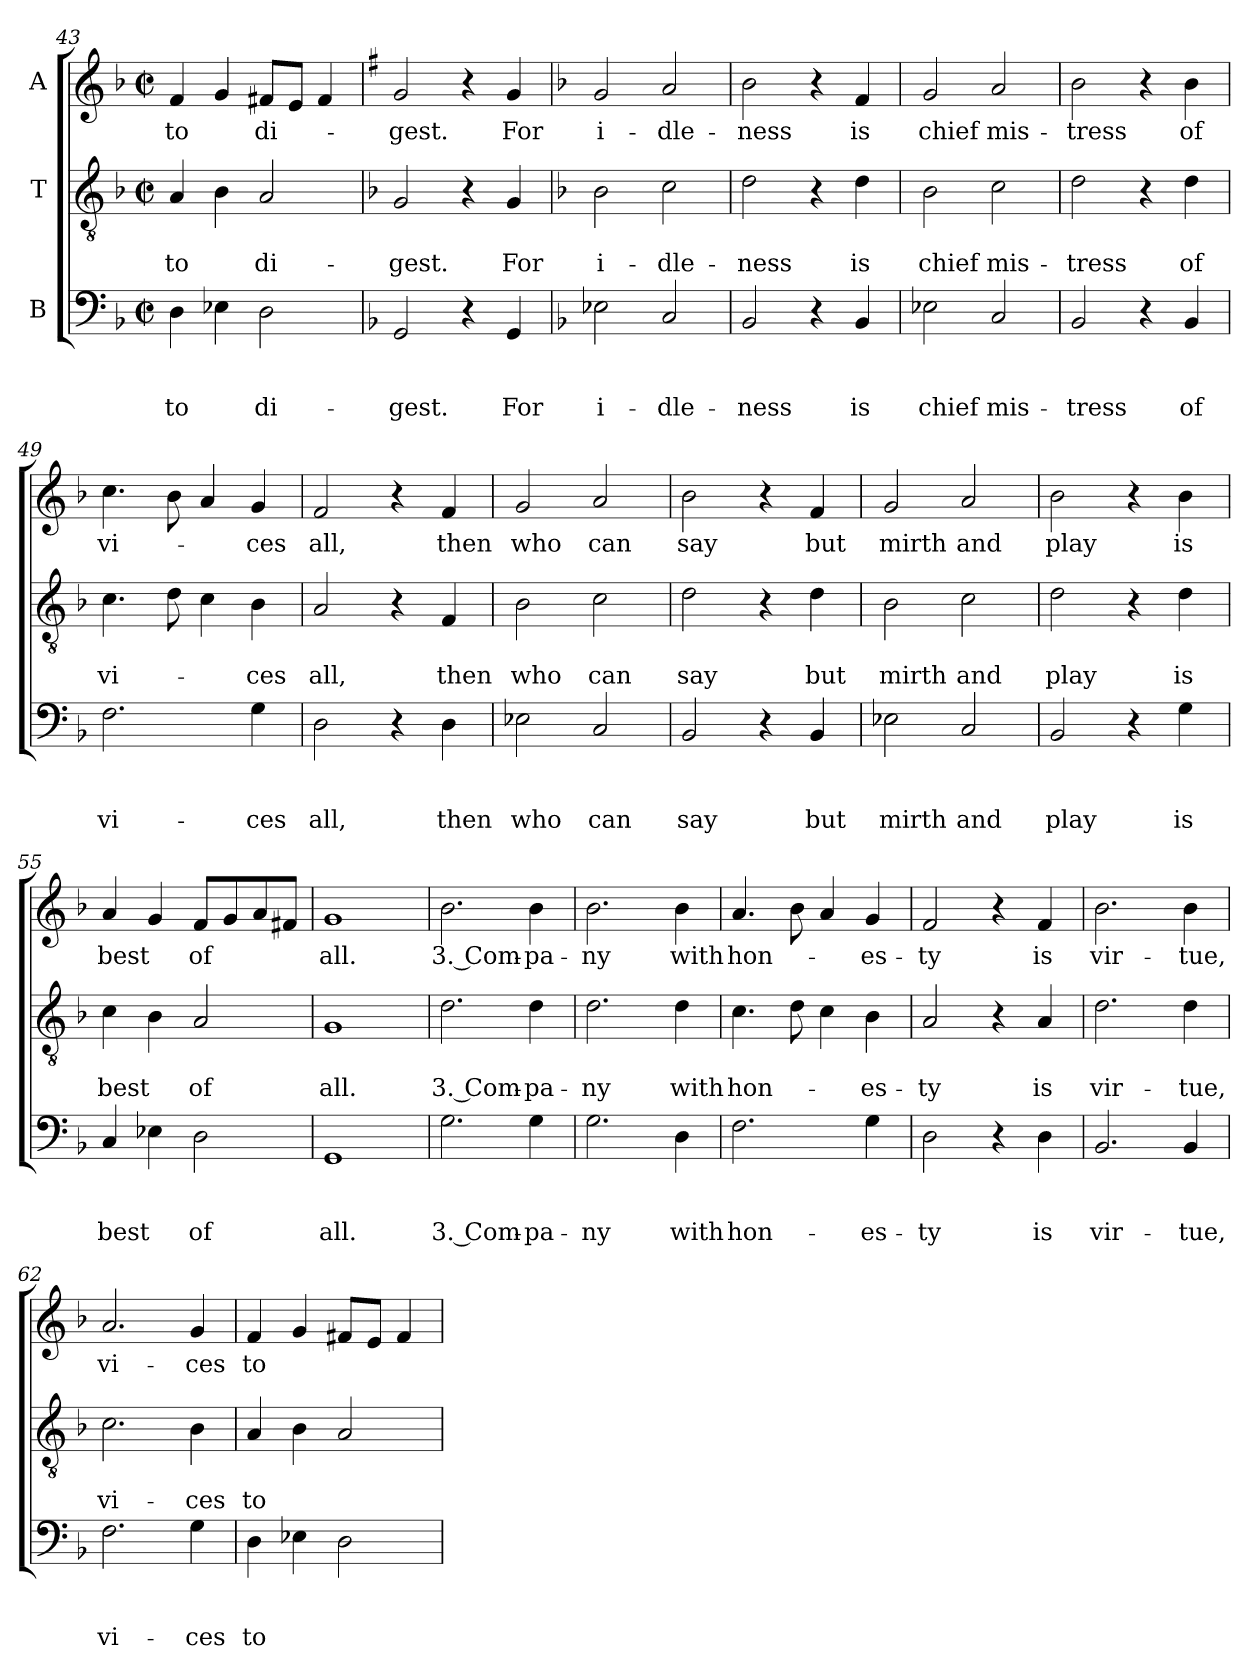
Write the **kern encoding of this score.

**kern	**text	**text	**text	**kern	**text	**text	**kern	**text
*part3	*part3	*part3	*part3	*part2	*part2	*part2	*part1	*part1
*staff3	*staff3	*staff3	*staff3	*staff2	*staff2	*staff2	*staff1	*staff1
*I"B	*	*	*	*I"T	*	*	*I"A	*
*clefF4	*	*	*	*clefGv2	*	*	*clefG2	*
*k[b-]	*	*	*	*k[b-]	*	*	*k[b-]	*
*F:	*	*	*	*F:	*	*	*F:	*
*M2/2	*	*	*	*M2/2	*	*	*M2/2	*
*met(c|)	*	*	*	*met(c|)	*	*	*met(c|)	*
=43	=43	=43	=43	=43	=43	=43	=43	=43
!	!	!	!LO:LY:b	!	!	!LO:LY:b	!	!LO:LY:b
4D\	.	.	to	4A/	.	to	4f/	to
4E-\	.	.	.	4B-\	.	.	4g/	.
!	!	!	!LO:LY:b	!	!	!LO:LY:b	!	!LO:LY:b
2D\	.	.	di-	2A/	.	di-	8f#/L	di-
.	.	.	.	.	.	.	8e/J	.
.	.	.	.	.	.	.	4f#/	.
=44	=44	=44	=44	=44	=44	=44	=44	=44
*	*	*	*	*	*	*	*k[f#]	*
*	*	*	*	*	*	*	*G:	*
!	!	!	!LO:LY:b	!	!	!LO:LY:b	!	!LO:LY:b
2GG/	.	.	-gest.	2G/	.	-gest.	2g/	-gest.
4r	.	.	.	4r	.	.	4r	.
!	!	!	!LO:LY:b	!	!	!LO:LY:b	!	!LO:LY:b
4GG/	.	.	For	4G/	.	For	4g/	For
!!LO:LB:g=z
=45	=45	=45	=45	=45	=45	=45	=45	=45
*	*	*	*	*	*	*	*k[b-]	*
*	*	*	*	*	*	*	*F:	*
!	!	!	!LO:LY:b	!	!	!LO:LY:b	!	!LO:LY:b
2E-X\	.	.	i-	2B-\	.	i-	2g/	i-
!	!	!	!LO:LY:b	!	!	!LO:LY:b	!	!LO:LY:b
2C/	.	.	-dle-	2c\	.	-dle-	2a/	-dle-
=46	=46	=46	=46	=46	=46	=46	=46	=46
!	!	!	!LO:LY:b	!	!	!LO:LY:b	!	!LO:LY:b
2BB-/	.	.	-ness	2d\	.	-ness	2b-\	-ness
4r	.	.	.	4r	.	.	4r	.
!	!	!	!LO:LY:b	!	!	!LO:LY:b	!	!LO:LY:b
4BB-/	.	.	is	4d\	.	is	4f/	is
=47	=47	=47	=47	=47	=47	=47	=47	=47
!	!	!	!LO:LY:b	!	!	!LO:LY:b	!	!LO:LY:b
2E-X\	.	.	chief	2B-\	.	chief	2g/	chief
!	!	!	!LO:LY:b	!	!	!LO:LY:b	!	!LO:LY:b
2C/	.	.	mis-	2c\	.	mis-	2a/	mis-
=48	=48	=48	=48	=48	=48	=48	=48	=48
!	!	!	!LO:LY:b	!	!	!LO:LY:b	!	!LO:LY:b
2BB-/	.	.	-tress	2d\	.	-tress	2b-\	-tress
4r	.	.	.	4r	.	.	4r	.
!	!	!	!LO:LY:b	!	!	!LO:LY:b	!	!LO:LY:b
4BB-/	.	.	of	4d\	.	of	4b-\	of
=49	=49	=49	=49	=49	=49	=49	=49	=49
!	!	!	!LO:LY:b	!	!	!LO:LY:b	!	!LO:LY:b
2.F\	.	.	vi-	4.c\	.	vi-	4.cc\	vi-
.	.	.	.	8d\	.	.	8b-\	.
.	.	.	.	4c\	.	.	4a/	.
!	!	!	!LO:LY:b	!	!	!LO:LY:b	!	!LO:LY:b
4G\	.	.	-ces	4B-\	.	-ces	4g/	-ces
=50	=50	=50	=50	=50	=50	=50	=50	=50
!	!	!	!LO:LY:b	!	!	!LO:LY:b	!	!LO:LY:b
2D\	.	.	all,	2A/	.	all,	2f/	all,
4r	.	.	.	4r	.	.	4r	.
!	!	!	!LO:LY:b	!	!	!LO:LY:b	!	!LO:LY:b
4D\	.	.	then	4F/	.	then	4f/	then
!!LO:LB:g=z
=51	=51	=51	=51	=51	=51	=51	=51	=51
!	!	!	!LO:LY:b	!	!	!LO:LY:b	!	!LO:LY:b
2E-\	.	.	who	2B-\	.	who	2g/	who
!	!	!	!LO:LY:b	!	!	!LO:LY:b	!	!LO:LY:b
2C/	.	.	can	2c\	.	can	2a/	can
=52	=52	=52	=52	=52	=52	=52	=52	=52
!	!	!	!LO:LY:b	!	!	!LO:LY:b	!	!LO:LY:b
2BB-/	.	.	say	2d\	.	say	2b-\	say
4r	.	.	.	4r	.	.	4r	.
!	!	!	!LO:LY:b	!	!	!LO:LY:b	!	!LO:LY:b
4BB-/	.	.	but	4d\	.	but	4f/	but
=53	=53	=53	=53	=53	=53	=53	=53	=53
!	!	!	!LO:LY:b	!	!	!LO:LY:b	!	!LO:LY:b
2E-\	.	.	mirth	2B-\	.	mirth	2g/	mirth
!	!	!	!LO:LY:b	!	!	!LO:LY:b	!	!LO:LY:b
2C/	.	.	and	2c\	.	and	2a/	and
=54	=54	=54	=54	=54	=54	=54	=54	=54
!	!	!	!LO:LY:b	!	!	!LO:LY:b	!	!LO:LY:b
2BB-/	.	.	play	2d\	.	play	2b-\	play
4r	.	.	.	4r	.	.	4r	.
!	!	!	!LO:LY:b	!	!	!LO:LY:b	!	!LO:LY:b
4G\	.	.	is	4d\	.	is	4b-\	is
=55	=55	=55	=55	=55	=55	=55	=55	=55
!	!	!	!LO:LY:b	!	!	!LO:LY:b	!	!LO:LY:b
4C/	.	.	best	4c\	.	best	4a/	best
4E-\	.	.	.	4B-\	.	.	4g/	.
!	!	!	!LO:LY:b	!	!	!LO:LY:b	!	!LO:LY:b
2D\	.	.	of	2A/	.	of	8f/L	of
.	.	.	.	.	.	.	8g/	.
.	.	.	.	.	.	.	8a/	.
.	.	.	.	.	.	.	8f#/J	.
=56	=56	=56	=56	=56	=56	=56	=56	=56
!	!	!	!LO:LY:b	!	!	!LO:LY:b	!	!LO:LY:b
1GG	.	.	all.	1G	.	all.	1g	all.
!!LO:PB:g=z
=57	=57	=57	=57	=57	=57	=57	=57	=57
!	!	!	!LO:LY:b:rj	!	!	!LO:LY:b:rj	!	!LO:LY:b:rj
2.G\	.	.	3. Com-	2.d\	.	3. Com-	2.b-\	3. Com-
!	!	!	!LO:LY:b	!	!	!LO:LY:b	!	!LO:LY:b
4G\	.	.	-pa-	4d\	.	-pa-	4b-\	-pa-
=58	=58	=58	=58	=58	=58	=58	=58	=58
!	!	!	!LO:LY:b	!	!	!LO:LY:b	!	!LO:LY:b
2.G\	.	.	-ny	2.d\	.	-ny	2.b-\	-ny
!	!	!	!LO:LY:b	!	!	!LO:LY:b	!	!LO:LY:b
4D\	.	.	with	4d\	.	with	4b-\	with
=59	=59	=59	=59	=59	=59	=59	=59	=59
!	!	!	!LO:LY:b	!	!	!LO:LY:b	!	!LO:LY:b
2.F\	.	.	hon-	4.c\	.	hon-	4.a/	hon-
.	.	.	.	8d\	.	.	8b-\	.
.	.	.	.	4c\	.	.	4a/	.
!	!	!	!LO:LY:b	!	!	!LO:LY:b	!	!LO:LY:b
4G\	.	.	-es-	4B-\	.	-es-	4g/	-es-
=60	=60	=60	=60	=60	=60	=60	=60	=60
!	!	!	!LO:LY:b	!	!	!LO:LY:b	!	!LO:LY:b
2D\	.	.	-ty	2A/	.	-ty	2f/	-ty
4r	.	.	.	4r	.	.	4r	.
!	!	!	!LO:LY:b	!	!	!LO:LY:b	!	!LO:LY:b
4D\	.	.	is	4A/	.	is	4f/	is
=61	=61	=61	=61	=61	=61	=61	=61	=61
!	!	!	!LO:LY:b	!	!	!LO:LY:b	!	!LO:LY:b
2.BB-/	.	.	vir-	2.d\	.	vir-	2.b-\	vir-
!	!	!	!LO:LY:b	!	!	!LO:LY:b	!	!LO:LY:b
4BB-/	.	.	-tue,	4d\	.	-tue,	4b-\	-tue,
=62	=62	=62	=62	=62	=62	=62	=62	=62
!	!	!	!LO:LY:b	!	!	!LO:LY:b	!	!LO:LY:b
2.F\	.	.	vi-	2.c\	.	vi-	2.a/	vi-
!	!	!	!LO:LY:b	!	!	!LO:LY:b	!	!LO:LY:b
4G\	.	.	-ces	4B-\	.	-ces	4g/	-ces
=63	=63	=63	=63	=63	=63	=63	=63	=63
!	!	!	!LO:LY:b	!	!	!LO:LY:b	!	!LO:LY:b
4D\	.	.	to	4A/	.	to	4f/	to
4E-\	.	.	.	4B-\	.	.	4g/	.
2D\	.	.	.	2A/	.	.	8f#/L	.
.	.	.	.	.	.	.	8e/J	.
.	.	.	.	.	.	.	4f#/	.
=	=	=	=	=	=	=	=	=
*-	*-	*-	*-	*-	*-	*-	*-	*-
